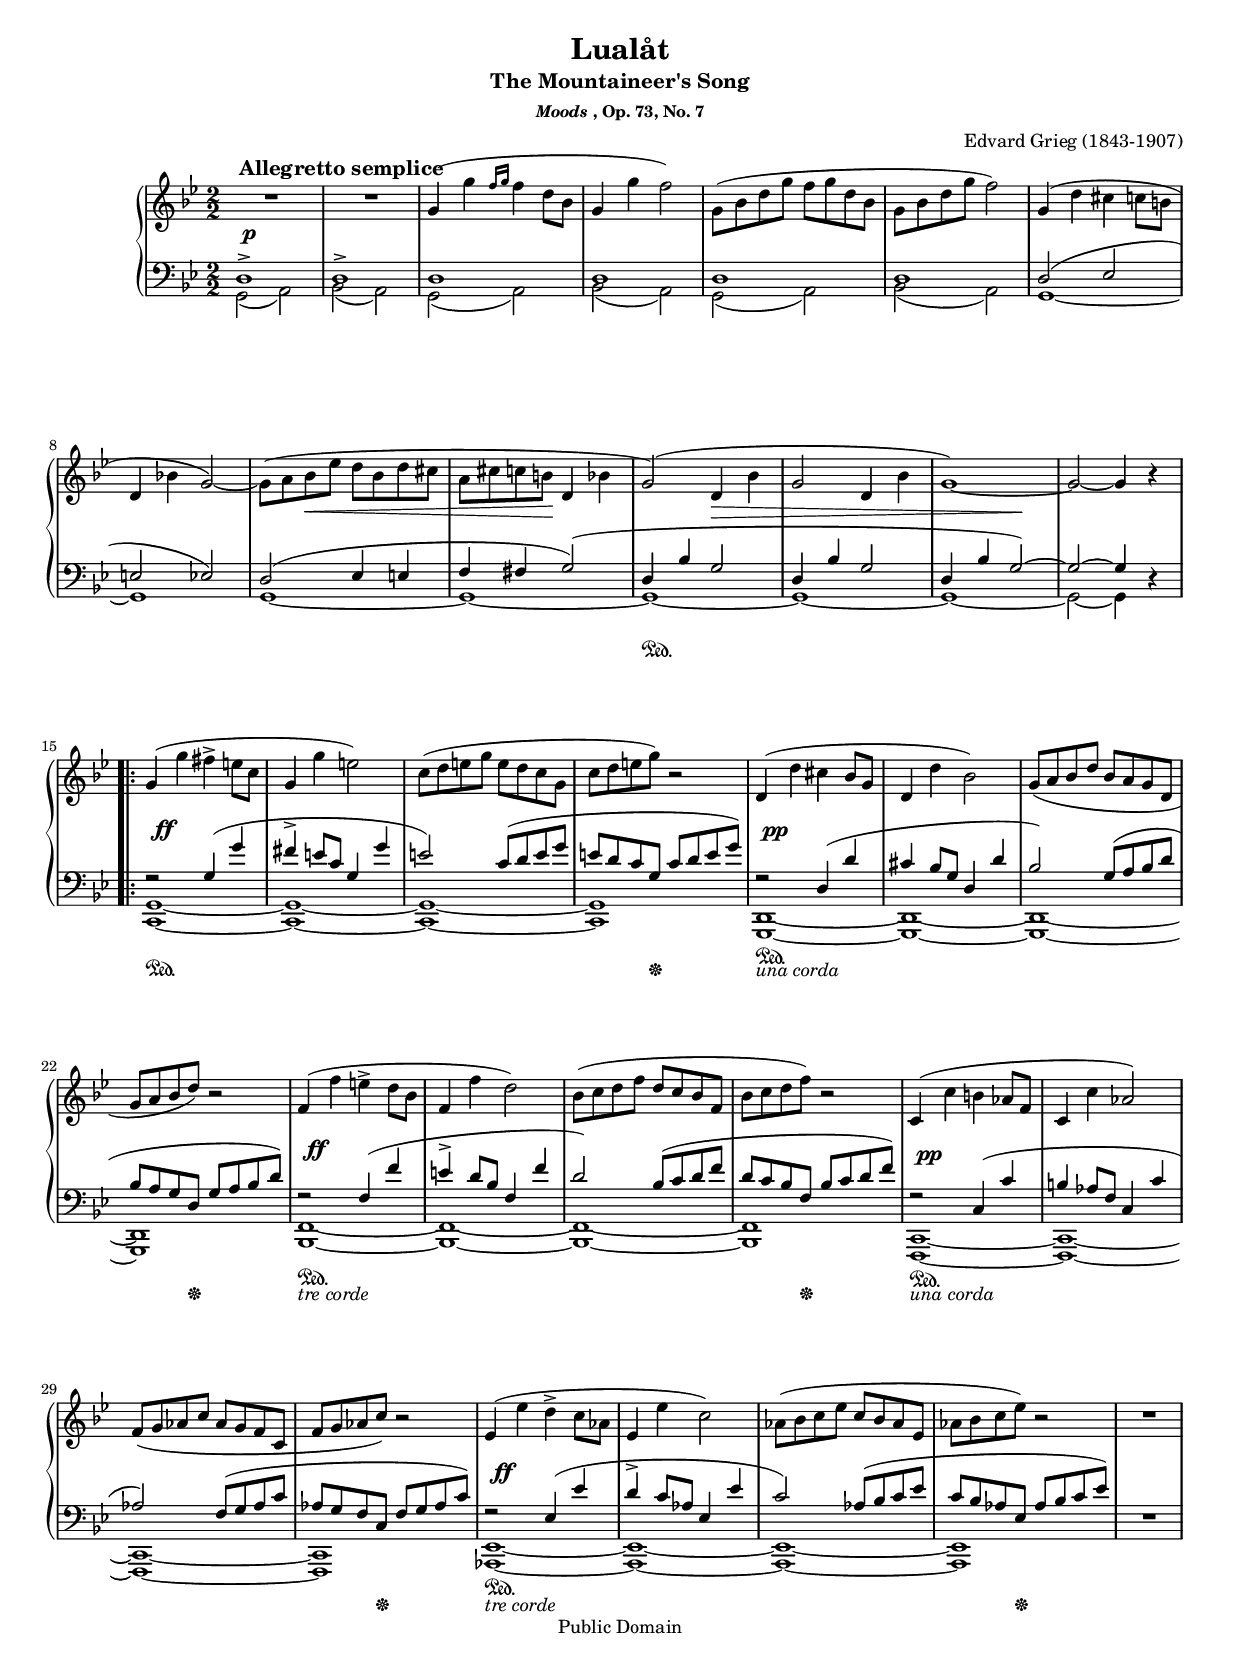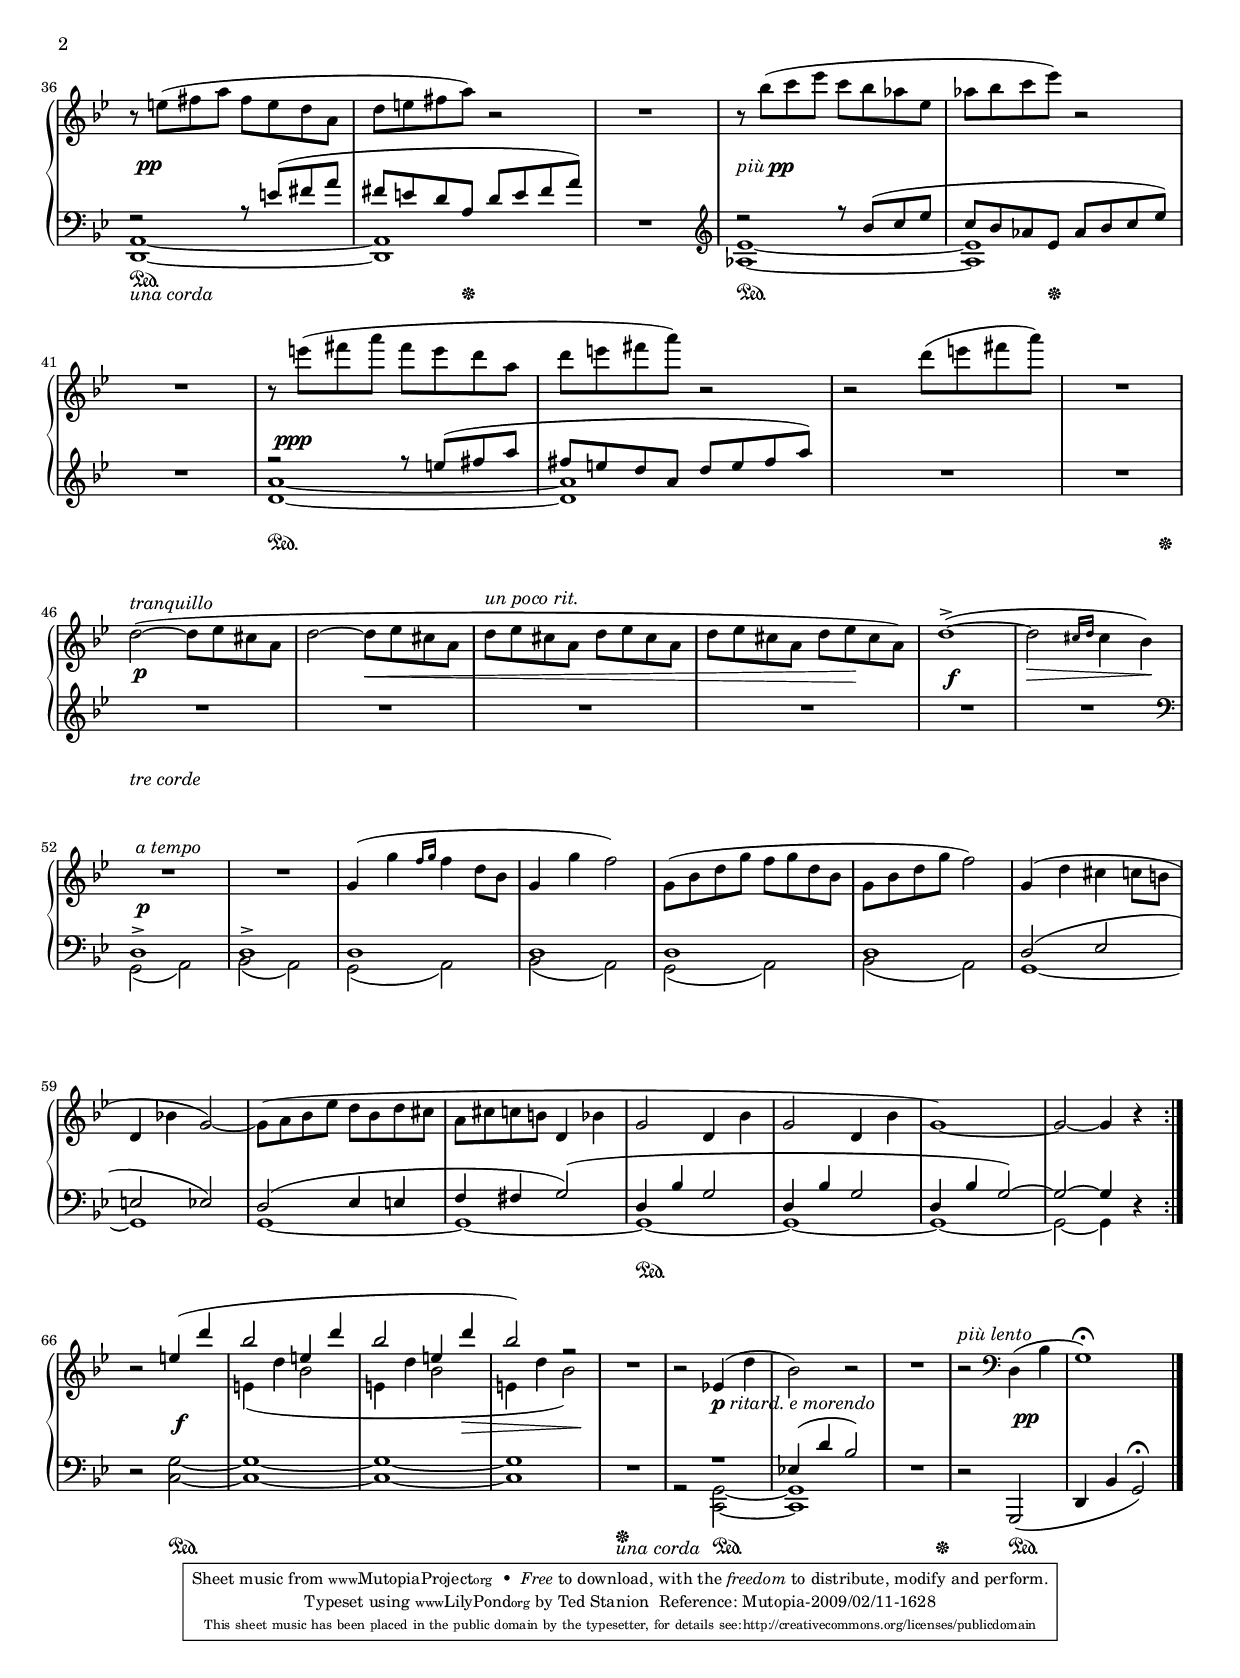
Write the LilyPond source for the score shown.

\version "2.12.1"
\include "english.ly"

\header {
	title = "Lualåt"
        subtitle = "The Mountaineer's Song"
        subsubtitle = \markup{\italic{"Moods"}, Op. 73, No. 7}
        composer = "Edvard Grieg (1843-1907)"

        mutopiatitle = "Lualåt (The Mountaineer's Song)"
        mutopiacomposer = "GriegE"
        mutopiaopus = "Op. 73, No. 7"
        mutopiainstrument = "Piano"
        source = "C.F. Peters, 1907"
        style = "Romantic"
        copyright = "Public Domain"
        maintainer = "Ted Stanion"

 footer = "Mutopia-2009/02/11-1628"
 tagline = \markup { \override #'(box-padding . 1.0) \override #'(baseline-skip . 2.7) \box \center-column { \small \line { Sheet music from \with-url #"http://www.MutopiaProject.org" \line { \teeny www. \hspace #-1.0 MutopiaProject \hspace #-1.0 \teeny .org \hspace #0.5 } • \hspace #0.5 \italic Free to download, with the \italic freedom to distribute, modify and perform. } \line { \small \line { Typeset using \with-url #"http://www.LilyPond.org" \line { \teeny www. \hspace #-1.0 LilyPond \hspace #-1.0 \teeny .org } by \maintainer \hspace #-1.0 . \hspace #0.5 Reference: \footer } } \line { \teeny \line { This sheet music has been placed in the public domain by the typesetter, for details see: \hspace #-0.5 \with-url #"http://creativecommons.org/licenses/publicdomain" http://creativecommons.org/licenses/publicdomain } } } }
}

#(set-global-staff-size 16)
\paper {
%        annotate-spacing = ##t
        page-top-space = #0.0
        line-width = 7.5\in
        top-margin = 0.5\in
        bottom-margin = 0.5\in
        ragged-last-bottom = ##f
        ragged-bottom = ##f
        after-title-space = #1.0
}

global = {
  \key g \minor
  \numericTimeSignature
  \time 2/2
}

treble = \relative c'' {
  \global
  \once \override Score.RehearsalMark #'break-align-symbol = #'time-signature
  \once \override Score.RehearsalMark #'self-alignment-X = #left
  \once \override Score.RehearsalMark #'extra-offset = #'(5.0 . 0.0)
  \mark \markup{ \bold \fontsize #-1 "Allegretto semplice"}
  \clef treble

  \barNumberCheck #1
  \oneVoice
  | R1
  | R1
  | g4( g' \grace {f16[ g]} f4 d8 bf
  | g4 g' f2)
  | g,8( bf d g f g d bf
  | g8 bf d g f2)

  \barNumberCheck #7
  | g,4( d'cs c8 b
  | d,4 bf' g2)~
  | g8( a bf ef d bf d cs
  | a8 cs c b d,4 bf'
  | g2)( d4 bf'
  | g2 d4 bf'

  \barNumberCheck #13
  | g1)~
  | g2~g4 r4

\break

\repeat volta 2 {
  | g4( g' fs-> e8 c
  | g4 g' e2)
  | c8( d e g e d c g
  | c8 d e g) r2

  \barNumberCheck #19
  | d,4( d' cs bf8 g
  | d4 d' bf2)
  | g8( a bf d bf a g d
  | g8 a bf d) r2
  | f,4( f' e-> d8 bf
  | f4 f' d2)

  \barNumberCheck #25
  | bf8( c d f d c bf f
  | bf8 c d f) r2
  | c,4( c' b af8 f
  | c4 c' af2)
  | f8( g af c af g f c

  \barNumberCheck #30
  | f8 g af c) r2
  | ef,4( ef' d-> c8 af
  | ef4 ef' c2)
  | af8( bf c ef c bf af ef
  | af8 bf c ef) r2
  | R1
\pageBreak

  \barNumberCheck #36
  | r8 e8( fs a fs e d a
  | d8 e fs a) r2
  | R1
  | r8 bf8( c ef c bf af ef
  | af8 bf c ef) r2
  | R1

  \barNumberCheck #42
  | r8 e8( fs a fs e d a
  | d8 e fs a) r2
  | r2 d,8( e fs a)
  | R1
\break
  | d,,2(~^\markup { \italic tranquillo } d8 ef cs a
  | d2~ d8 ef cs a

  \barNumberCheck #48
  | d8^\markup { \italic "un poco rit." } ef cs a d ef cs a
  | d8 ef cs a d ef cs a)
  | d1->~(
  | d2 \grace { cs16[ d] } cs4 bf)
  | R1^\markup { \italic "a tempo" }
  | R1
  | g4( g' \grace {f16[ g]} f4 d8 bf

  \barNumberCheck #55
  | g4 g' f2)
  | g,8( bf d g f g d bf
  | g8 bf d g f2)
  | g,4( d'cs c8 b
  | d,4 bf' g2)~
  | g8( a bf ef d bf d cs

  \barNumberCheck #61
  | a8 cs c b d,4 bf'
  | g2 d4 bf'
  | g2 d4 bf'
  | g1)~
  | g2~g4 r4
}

\break

  | b2\rest \voiceOne e4( d'
  | bf2 e,4 d'

  \barNumberCheck #68
  | bf2 e,4 d'
  | bf2) r2

\oneVoice
  | R1
  | r2 ef,,!4( d'
  | bf2) r2
  | R1
  | r2^\markup { \italic {più lento} } \clef bass d,,4( bf'
  | g1)-\fermata
  \bar "|."
}

bassOne = \relative c {
  \global
  \clef bass

  \barNumberCheck #1
  | d1^>
  | d1^>
  | d1
  | d1
  | d1
  | d1

  \barNumberCheck #7
  \stemUp
  \slurUp
  | d2( ef
  | e2 ef)
  | d2( ef4 e
  | f fs g2)(
  | d4 bf' g2
  | d4 bf' g2

  \barNumberCheck #13
  | d4 bf' g2)~
  | g2~g4 d4\rest
\repeat volta 2 {
  | f2\rest g4( g'
  | fs4-> e8 c g4 g'
  | e2) c8( d e g
  | e8 d c g c d e g)

  \barNumberCheck #19
  | f,2\rest d4( d'
  | cs4 bf8 g d4 d'
  | bf2) g8( a bf d
  | bf8 a g d g a bf d)
  | f,2\rest f4( f'
  | e-> d8 bf f4 f'

  \barNumberCheck #25
  | d2) bf8( c d f
  | d c bf f bf c d f)
  | f,2\rest  c4( c'
  | b4 af8 f c4 c'
  | af2) f8( g af c

  \barNumberCheck #30
  | af g f c f g af c)
  | f,2\rest ef4( ef'
  | d-> c8 af ef4 ef'
  | c2) af8( bf c ef
  | c bf af ef af bf c ef)
  \oneVoice
  | R1
  \voiceOne

  \barNumberCheck #36
  | f,2\rest r8 e'8( fs a
  | fs8 e d a d e fs a)
  \oneVoice
  | R1 \clef treble
  \voiceOne
  | d2\rest r8 bf8( c ef
  | c bf af ef af bf c ef)
  \oneVoice
  | R1 \clef treble
  \voiceOne

  \barNumberCheck #42
  | r2 r8 e8( fs a
  | fs8 e d a d e fs a)
  \oneVoice
  | R1
  | R1
  | R1
  | R1

  \barNumberCheck #48
  | R1
  | R1
  | R1
  | R1
  \voiceOne
  \clef bass
  | d,,,1^>
  | d1^>
  | d1

  \barNumberCheck #55
  | d1
  | d1
  | d1
  \stemUp
  \slurUp
  | d2( ef
  | e2 ef)
  | d2( ef4 e

  \barNumberCheck #61
  | f fs g2)(
  | d4 bf' g2
  | d4 bf' g2
  | d4 bf' g2)~
  | g2~g4 d4\rest
}

  | s1
\change Staff = "Staff_pfUpper"
\voiceTwo
  | e'4( d' bf2

  \barNumberCheck #68
  | e,4 d' bf2
  | e,4 d' bf2)
\change Staff = "Staff_pfLower"
\oneVoice
  | R1
\voiceOne
  | R1
  | ef,,!4( d' bf2)
\oneVoice
  | R1
  | r2 g,,2(
  | d'4 bf'4 g2)-\fermata
}

bassTwo = \relative c {
  \global
  \clef bass

  \barNumberCheck #1
  \stemDown
  \slurDown
  | g2( a)
  | bf2( a)
  | g2( a)
  | bf2( a)
  | g2( a)
  | bf2( a)

  \barNumberCheck #7
  | g1~
  | g1
  | g1~
  | g1~
  | g1~
  | g1~

  \barNumberCheck #13
  | g1~
  | g2~g4 s4
\repeat volta 2 {
  | <c, g'>1~
  | <c g'>1~
  | <c g'>1~
  | <c g'>1

  \barNumberCheck #19
  | <g d'>1~
  | <g d'>1~
  | <g d'>1~
  | <g d'>1
  | <bf f'>1~
  | <bf f'>1~

  \barNumberCheck #25
  | <bf f'>1~
  | <bf f'>1
  | <f c'>1~
  | <f c'>1~
  | <f c'>1~

  \barNumberCheck #30
  | <f c'>1
  | <af ef'>1~
  | <af ef'>1~
  | <af ef'>1~
  | <af ef'>1
  | s1

  \barNumberCheck #36
  | <d a'>1~
  | <d a'>1
  | s1 \clef treble
  | <af'' ef'>1~
  | <af ef'>1
  | s1

  \barNumberCheck #42
  | <d a'>1~
  | <d a'>1
  | s1*4

  \barNumberCheck #48
  | s1*4
  \clef bass
  \stemDown
  \slurDown
  | g,,2( a)
  | bf2( a)
  | g2( a)

  \barNumberCheck #55
  | bf2( a)
  | g2( a)
  | bf2( a)
  | g1~
  | g1
  | g1~

  \barNumberCheck #61
  | g1~
  | g1~
  | g1~
  | g1~
  | g2~ g4 s4
}

  | d'2\rest <c g'>2~
  | <c g'>1~

  \barNumberCheck #68
  | <c g'>1~
  | <c g'>1~
  | s1
  | r2 <c, g'>2~
  | <c g'>1
  | s1*3
}

piuPP = \markup { \italic {più} \dynamic pp }
dynamics = {
  \override DynamicText #'self-alignment-X = #-1
  
  \barNumberCheck #1
  \override DynamicText #'extra-offset = #'(0.0 . -0.5)
  | s1\p
  | s1*7
  \barNumberCheck #9
  | s4 s4\< s2
  | s4. s8\! s2
  | s2 s2\>
  | s1
  \barNumberCheck #13
  | s2 s2\!
  | s1
  \barNumberCheck #15
\repeat volta 2 {
  \override DynamicText #'extra-offset = #'(0.0 . -2.5)
  | s1\ff
  | s1*3
\barNumberCheck #19
  | s1\pp
  | s1*3
  | s1\ff
  | s1*3
  | s1\pp
  | s1*3
  | s1\ff
  | s1*4
\barNumberCheck #36
  | s1\pp
  | s1*2
  \once \override TextScript #'extra-offset = #'(0.0 . -2.5)
  | s1-\piuPP
  | s1*2
  | s1\ppp
  | s1*3
  \override DynamicText #'extra-offset = #'(0.0 . -0.5)
  | s1\p
  | s2 s2\<
  | s1
  | s2 s8 s8\! s4
  | s1\f
  | s4\> s2 s4\!
  | s1 \p
  | s1*13
}

  \barNumberCheck #66
  \override DynamicText #'extra-offset = #'(0.0 . -2.5)
  | s2 s2\f
  | s1
  | s2. s4\>
  | s2. s4\!
  | s1
  | s2 s2-\markup { \dynamic p \italic "ritard. e morendo" }
  | s1
  | s1
  | s2 s2\pp
  | s1
  \barNumberCheck #76
}

pedal = {
\override SustainPedal #'self-alignment-X = #-1
\override UnaCordaPedal #'self-alignment-X = #-1
\override SustainPedal #'outside-staff-priority = #2
\override UnaCordaPedal #'outside-staff-priority = #1
  | s1*10
  | s1\sustainOn
  | s1*3
  \barNumberCheck #15

\repeat volta 2 {
  | s1 \sustainOn
  | s1*2
  | s4. s8\sustainOff s2
  | s1\sustainOn_\unaCorda
  | s1*2
  | s4. s8\sustainOff s2
  | s1 \sustainOn\treCorde
  | s1*2
  | s4. s8\sustainOff s2
  | s1\sustainOn\unaCorda
  | s1*2
  | s4. s8\sustainOff s2
  | s1\sustainOn\treCorde
  | s1*2
  | s4. s8\sustainOff s2
  | s1
  \barNumberCheck #36
  | s1\sustainOn\unaCorda
  | s4. s8\sustainOff s2
  | s1
  | s1\sustainOn
  | s4. s8\sustainOff s2
  | s1
\barNumberCheck #42
  | s1\sustainOn
  | s1*2
  | s2. s4\sustainOff
  | s1\treCorde
  | s1*15
  | s1\sustainOn
  | s1*3
}

  \barNumberCheck #66
  | s2 s2\sustainOn
  | s1*3
  | s1\sustainOff\unaCorda
  | s2 s2\sustainOn
  | s1
  | s2. s4\sustainOff
  | s2 s2\sustainOn
  | s1
  \barNumberCheck #76

}


\score {
  \new PianoStaff = "PianoStaff_pf" <<
    #(set-accidental-style 'piano)
    \new Staff = "Staff_pfUpper" << \treble \\ \dynamics >>
    \new Staff = "Staff_pfLower"  << \bassOne \\ \bassTwo >>
    \new Dynamics = "pedal" \pedal
  >>

  \layout {
    % define Dynamics context
    \context {
      \type "Engraver_group"
      \name Dynamics
      \alias Voice
      \consists "Output_property_engraver"
      \consists "Piano_pedal_engraver"
      \consists "Script_engraver"
      \consists "New_dynamic_engraver"
      \consists "Dynamic_align_engraver"
      \consists "Text_engraver"
      \consists "Skip_event_swallow_translator"
      \consists "Axis_group_engraver"

      pedalSustainStrings = #'("Ped." "*Ped." "*")
      pedalUnaCordaStrings = #'("una corda" "" "tre corde")
      \override DynamicLineSpanner #'Y-offset = #0
      \override TextScript #'font-shape = #'italic
      \override VerticalAxisGroup #'minimum-Y-extent = #'(-1.0 . 1.0)
    }
    % modify PianoStaff context to accept Dynamics context
    \context {
      \PianoStaff
      \accepts Dynamics
    }
  }
}

\score {
  \new PianoStaff = "PianoStaff_pf" <<
    \new Staff = "Staff_pfUpper" << \treble \\ \dynamics \\ \pedal >>
    \new Staff = "Staff_pfLower" << \bassOne \\ \bassTwo \\
                                    \dynamics \\ \pedal >>
  >>
  \midi {
    \context {
      \Score
      tempoWholesPerMinute = #(ly:make-moment 60 2)
    }
  }
}
